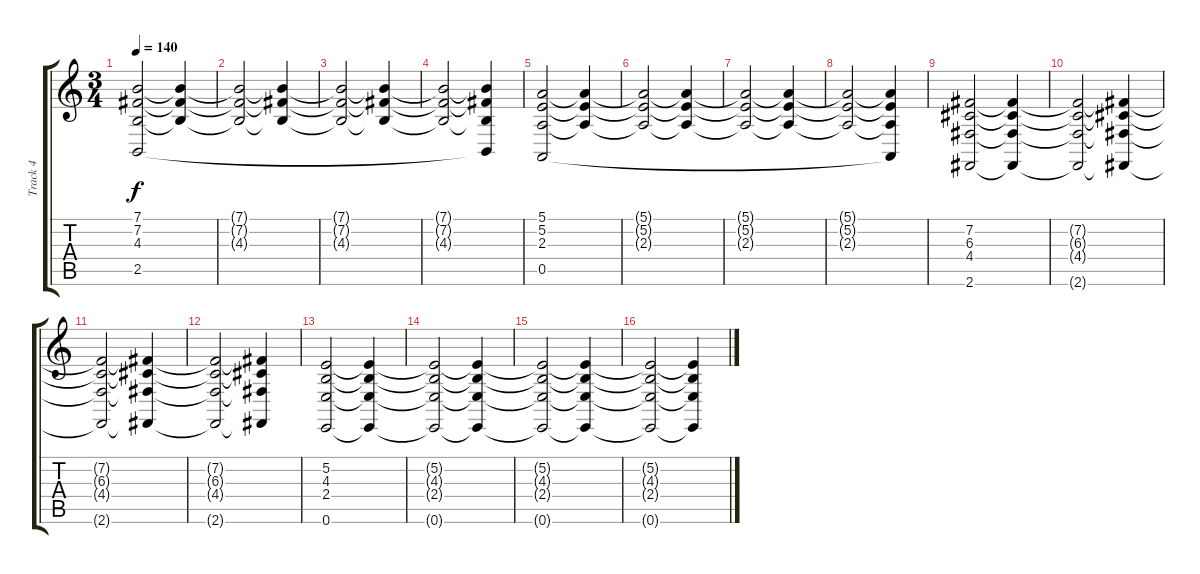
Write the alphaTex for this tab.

\track ("Track 4" "Track 4") {instrument choiraahs}
\staff {score tabs}
\tuning (E4 B3 G3 D3 A2 E2) {hide}
\ts (3 4)
\tempo 140
\clef g2
\ks c
(7.1 7.2 4.3 2.5).2{dy f volume 11} (7.1{t} 7.2{t} 4.3{t}).4 |
(7.1{t} 7.2{t} 4.3{t}).2 (7.1{t} 7.2{t} 4.3{t}).4 |
(7.1{t} 7.2{t} 4.3{t}).2{volume 10} (7.1{t} 7.2{t} 4.3{t}).4 |
(7.1{t} 7.2{t} 4.3{t}).2 (7.1{t} 7.2{t} 4.3{t} 2.5{t}).4 |
(5.1 5.2 2.3 0.5).2{volume 9} (5.1{t} 5.2{t} 2.3{t}).4 |
(5.1{t} 5.2{t} 2.3{t}).2 (5.1{t} 5.2{t} 2.3{t}).4 |
(5.1{t} 5.2{t} 2.3{t}).2{volume 8} (5.1{t} 5.2{t} 2.3{t}).4 |
(5.1{t} 5.2{t} 2.3{t}).2 (5.1{t} 5.2{t} 2.3{t} 0.5{t}).4 |
(7.2 6.3 4.4 2.6).2{volume 7} (7.2{t} 6.3{t} 4.4{t} 2.6{t}).4 |
(7.2{t} 6.3{t} 4.4{t} 2.6{t}).2 (7.2{t} 6.3{t} 4.4{t} 2.6{t}).4 |
(7.2{t} 6.3{t} 4.4{t} 2.6{t}).2{volume 6} (7.2{t} 6.3{t} 4.4{t} 2.6{t}).4 |
(7.2{t} 6.3{t} 4.4{t} 2.6{t}).2 (7.2{t} 6.3{t} 4.4{t} 2.6{t}).4 |
(5.2 4.3 2.4 0.6).2{volume 5} (5.2{t} 4.3{t} 2.4{t} 0.6{t}).4 |
(5.2{t} 4.3{t} 2.4{t} 0.6{t}).2 (5.2{t} 4.3{t} 2.4{t} 0.6{t}).4 |
(5.2{t} 4.3{t} 2.4{t} 0.6{t}).2{volume 4} (5.2{t} 4.3{t} 2.4{t} 0.6{t}).4 |
(5.2{t} 4.3{t} 2.4{t} 0.6{t}).2 (5.2{t} 4.3{t} 2.4{t} 0.6{t}).4
